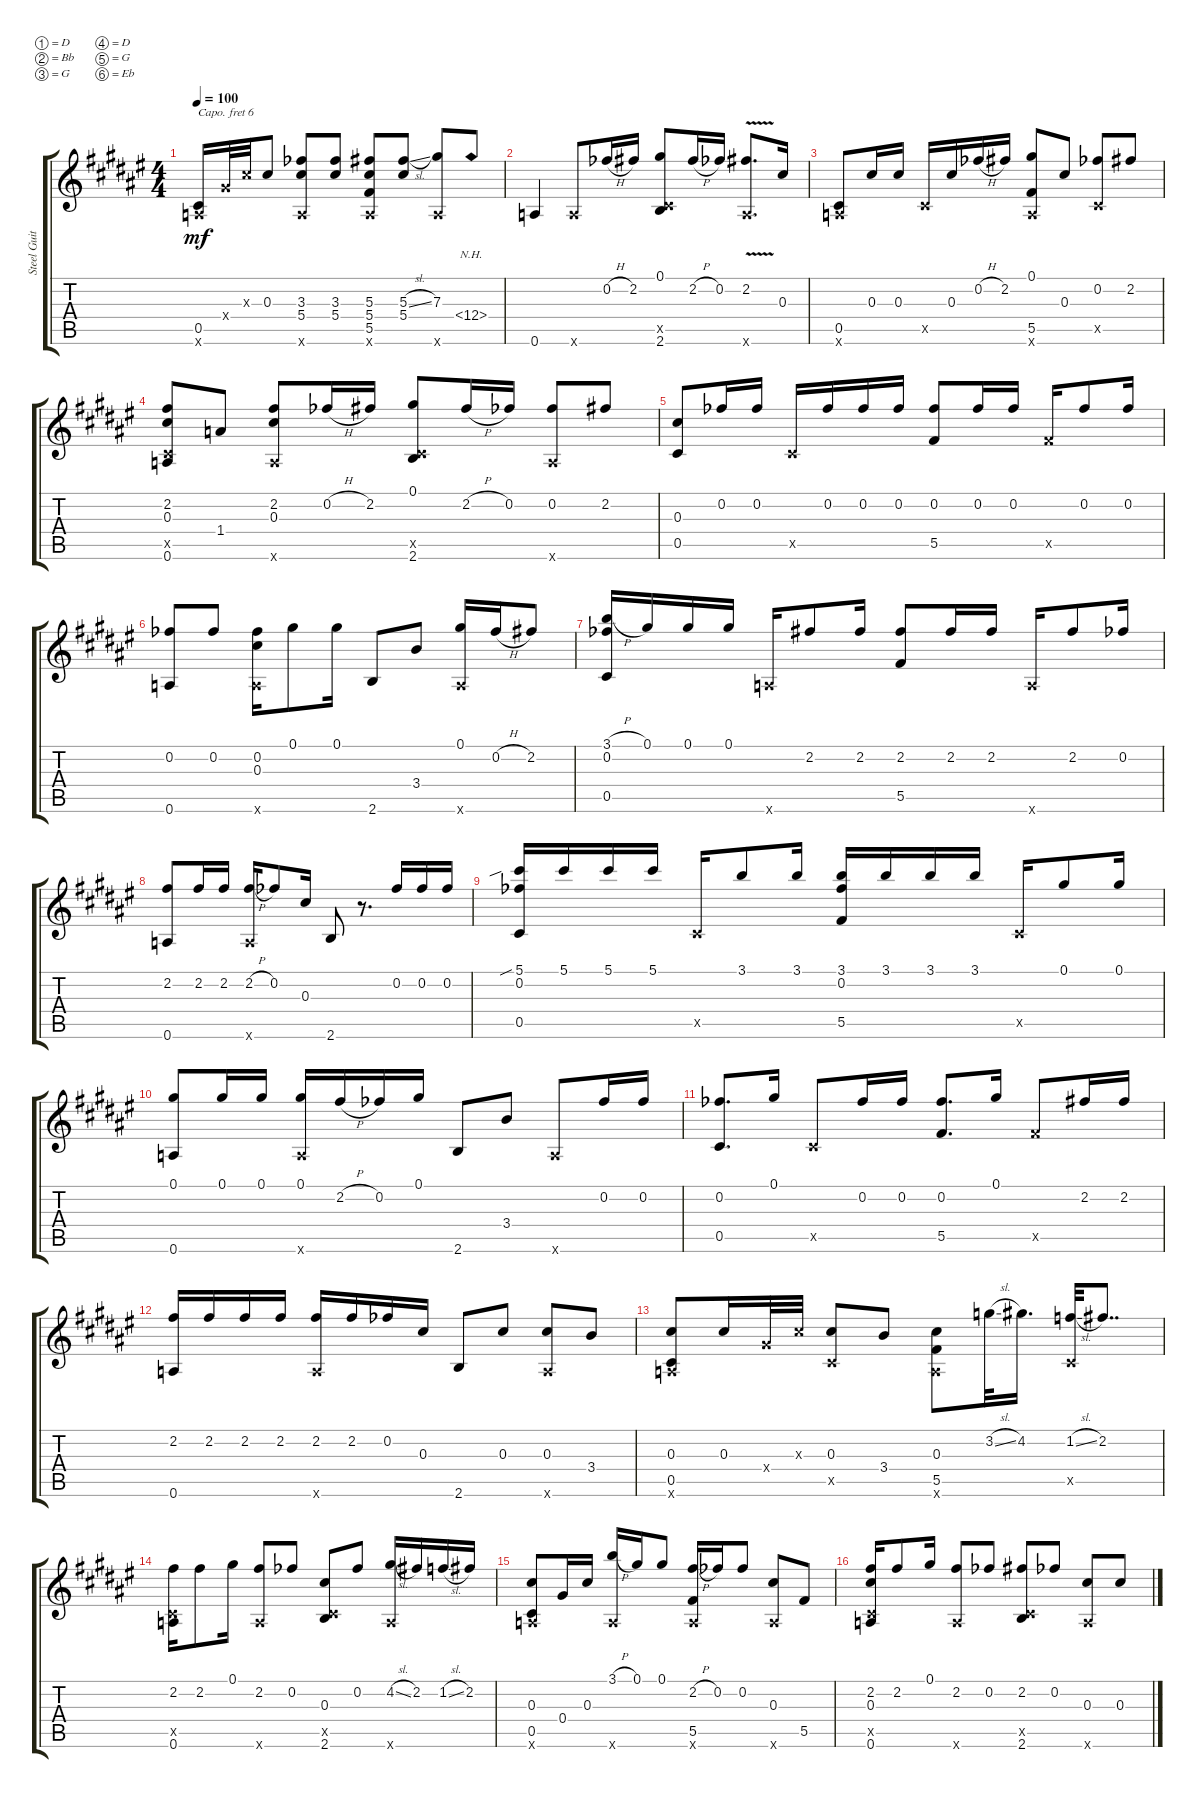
\defaultSystemsLayout 4
\bracketExtendMode groupsimilarinstruments
\otherSystemsTrackNameOrientation horizontal
\track ("Steel Guitar" "Steel Guit") {instrument acousticguitarsteel}
\staff {score tabs}
\capo 6
\tuning (D4 Bb3 G3 D3 G2 Eb2)
\ts (4 4)
\tempo 100
\clef g2
\ks f#
(0.5{acc forcenatural} 0.6{x acc b}).16{dy mf beam Up} 0.4{x acc forcenatural}.32{beam Up} 0.3{x acc forcenatural}.32{beam Up} 0.3{acc forcenatural}.8{beam Up} (5.4{acc forcenatural} 3.3{acc b} 0.6{x acc b}).8{beam Up} (5.4{acc forcenatural} 3.3{acc b}).8{beam Up} (5.5{acc forcenatural} 5.4{acc forcenatural} 5.3{acc forcenatural} 0.6{x acc b}).8{beam Up} (5.3{sl acc forcenatural} 5.4{acc forcenatural}).8{beam Up} (7.3{acc forcenatural} 0.6{x acc b}).8{beam Up} 12.4{nh acc forcenatural}.8{beam Up} |
0.6{acc b}.4{beam Up} 0.6{x acc b}.8{beam Up} 0.2{h acc b}.16{beam Up} 2.2{acc forcenatural}.16{beam Up} (0.1{acc forcenatural} 2.6{acc forcenatural} 0.5{x acc forcenatural}).8{beam Up} 2.2{h acc forcenatural}.16{beam Up} 0.2{acc b}.16{beam Up} (2.2{v acc forcenatural} 0.6{x acc b}).8{d beam Up} 0.3{acc forcenatural}.16{beam Up} |
(0.5{acc forcenatural} 0.6{x acc b}).8{beam Up} 0.3{acc forcenatural}.16{beam Up} 0.3{acc forcenatural}.16{beam Up} 0.5{x acc forcenatural}.16{beam Up} 0.3{acc forcenatural}.16{beam Up} 0.2{h acc b}.16{beam Up} 2.2{acc forcenatural}.16{beam Up} (0.1{acc forcenatural} 5.5{acc forcenatural} 0.6{x acc b}).8{beam Up} 0.3{acc forcenatural}.8{beam Up} (0.2{acc b} 0.5{x acc forcenatural}).8{beam Up} 2.2{acc forcenatural}.8{beam Up} |
(2.2{acc forcenatural} 0.3{acc forcenatural} 0.6{acc b} 0.5{x acc forcenatural}).8{beam Up} 1.4{acc b}.8{beam Up} (0.3{acc forcenatural} 2.2{acc forcenatural} 0.6{x acc b}).8{beam Up} 0.2{h acc b}.16{beam Up} 2.2{acc forcenatural}.16{beam Up} (0.1{acc forcenatural} 2.6{acc forcenatural} 0.5{x acc forcenatural}).8{beam Up} 2.2{h acc forcenatural}.16{beam Up} 0.2{acc b}.16{beam Up} (0.2{acc b} 0.6{x acc b}).8{beam Up} 2.2{acc forcenatural}.8{beam Up} |
(0.5{acc forcenatural} 0.3{acc forcenatural}).8{beam Up} 0.2{acc b}.16{beam Up} 0.2{acc b}.16{beam Up} 0.5{x acc forcenatural}.16{beam Up} 0.2{acc b}.16{beam Up} 0.2{acc b}.16{beam Up} 0.2{acc b}.16{beam Up} (0.2{acc b} 5.5{acc forcenatural}).8{beam Up} 0.2{acc b}.16{beam Up} 0.2{acc b}.16{beam Up} 5.5{x acc forcenatural}.16{beam Up} 0.2{acc b}.8{beam Up} 0.2{acc b}.16{beam Up} |
(0.2{acc b} 0.6{acc b}).8{beam Up} 0.2{acc b}.8{beam Up} (0.2{acc b} 0.3{acc forcenatural} 0.6{x acc b}).16{beam Down} 0.1{acc forcenatural}.8{beam Down} 0.1{acc forcenatural}.16{beam Down} 2.6{acc forcenatural}.8{beam Up} 3.4{acc forcenatural}.8{beam Up} (0.1{acc forcenatural} 0.6{x acc b}).16{beam Up} 0.2{h acc b}.16{beam Up} 2.2{acc forcenatural}.8{beam Up} |
(0.2{acc b} 0.5{acc forcenatural} 3.1{h acc forcenatural}).16{beam Up} 0.1{acc forcenatural}.16{beam Up} 0.1{acc forcenatural}.16{beam Up} 0.1{acc forcenatural}.16{beam Up} 0.6{x acc b}.16{beam Up} 2.2{acc forcenatural}.8{beam Up} 2.2{acc forcenatural}.16{beam Up} (5.5{acc forcenatural} 2.2{acc forcenatural}).8{beam Up} 2.2{acc forcenatural}.16{beam Up} 2.2{acc forcenatural}.16{beam Up} 0.6{x acc b}.16{beam Up} 2.2{acc forcenatural}.8{beam Up} 0.2{acc b}.16{beam Up} |
(2.2{acc forcenatural} 0.6{acc b}).8{beam Up} 2.2{acc forcenatural}.16{beam Up} 2.2{acc forcenatural}.16{beam Up} (2.2{h acc forcenatural} 0.6{x acc b}).16{beam Up} 0.2{acc b}.8{beam Up} 0.3{acc forcenatural}.16{beam Up} 2.6{acc forcenatural}.8{beam Up} r.8{d beam Up} 0.2{acc b}.16{beam Up} 0.2{acc b}.16{beam Up} 0.2{acc b}.16{beam Up} |
(5.1{sib acc forcenatural} 0.5{acc forcenatural} 0.2{acc b}).16{beam Up} 5.1{acc forcenatural}.16{beam Up} 5.1{acc forcenatural}.16{beam Up} 5.1{acc forcenatural}.16{beam Up} 0.5{x acc forcenatural}.16{beam Up} 3.1{acc forcenatural}.8{beam Up} 3.1{acc forcenatural}.16{beam Up} (3.1{acc forcenatural} 5.5{acc forcenatural} 0.2{acc b}).16{beam Up} 3.1{acc forcenatural}.16{beam Up} 3.1{acc forcenatural}.16{beam Up} 3.1{acc forcenatural}.16{beam Up} 0.5{x acc forcenatural}.16{beam Up} 0.1{acc forcenatural}.8{beam Up} 0.1{acc forcenatural}.16{beam Up} |
(0.1{acc forcenatural} 0.6{acc b}).8{beam Up} 0.1{acc forcenatural}.16{beam Up} 0.1{acc forcenatural}.16{beam Up} (0.1{acc forcenatural} 0.6{x acc b}).16{beam Up} 2.2{h acc forcenatural}.16{beam Up} 0.2{acc b}.16{beam Up} 0.1{acc forcenatural}.16{beam Up} 2.6{acc forcenatural}.8{beam Up} 3.4{acc forcenatural}.8{beam Up} 0.6{x acc b}.8{beam Up} 0.2{acc b}.16{beam Up} 0.2{acc b}.16{beam Up} |
(0.2{acc b} 0.5{acc forcenatural}).8{d beam Up} 0.1{acc forcenatural}.16{beam Up} 0.5{x acc forcenatural}.8{beam Up} 0.2{acc b}.16{beam Up} 0.2{acc b}.16{beam Up} (0.2{acc b} 5.5{acc forcenatural}).8{d beam Up} 0.1{acc forcenatural}.16{beam Up} 5.5{x acc forcenatural}.8{beam Up} 2.2{acc forcenatural}.16{beam Up} 2.2{acc forcenatural}.16{beam Up} |
(2.2{acc forcenatural} 0.6{acc b}).16{beam Up} 2.2{acc forcenatural}.16{beam Up} 2.2{acc forcenatural}.16{beam Up} 2.2{acc forcenatural}.16{beam Up} (2.2{acc forcenatural} 0.6{x acc b}).16{beam Up} 2.2{acc forcenatural}.16{beam Up} 0.2{acc b}.16{beam Up} 0.3{acc forcenatural}.16{beam Up} 2.6{acc forcenatural}.8{beam Up} 0.3{acc forcenatural}.8{beam Up} (0.3{acc forcenatural} 0.6{x acc b}).8{beam Up} 3.4{acc forcenatural}.8{beam Up} |
(0.5{acc forcenatural} 0.3{acc forcenatural} 0.6{x acc b}).8{beam Up} 0.3{acc forcenatural}.16{beam Up} 0.4{x acc forcenatural}.32{beam Up} 0.3{x acc forcenatural}.32{beam Up} (0.3{acc forcenatural} 0.5{x acc forcenatural}).8{beam Up} 3.4{acc forcenatural}.8{beam Up} (5.5{acc forcenatural} 0.3{acc forcenatural} 0.6{x acc b}).8{beam Down} 3.2{sl acc b}.32{beam Down} 4.2{acc forcenatural}.16{d beam Down} (1.2{sl acc forcenatural} 0.5{x acc forcenatural}).32{beam Up} 2.2{acc forcenatural}.8{dd beam Up} |
(2.2{acc forcenatural} 0.6{acc b} 0.5{x acc forcenatural}).16{beam Down} 2.2{acc forcenatural}.8{beam Down} 0.1{acc forcenatural}.16{beam Down} (2.2{acc forcenatural} 0.6{x acc b}).8{beam Up} 0.2{acc b}.8{beam Up} (0.3{acc forcenatural} 2.6{acc forcenatural} 0.5{x acc forcenatural}).8{beam Up} 0.2{acc b}.8{beam Up} (4.2{sl acc forcenatural} 0.6{x acc b}).16{beam Up} 2.2{acc forcenatural}.16{beam Up} 1.2{sl acc forcenatural}.16{beam Up} 2.2{acc forcenatural}.16{beam Up} |
(0.3{acc forcenatural} 0.5{acc forcenatural} 0.6{x acc b}).8{beam Up} 0.4{acc forcenatural}.16{beam Up} 0.3{acc forcenatural}.16{beam Up} (3.1{h acc forcenatural} 0.6{x acc b}).16{beam Up} 0.1{acc forcenatural}.16{beam Up} 0.1{acc forcenatural}.8{beam Up} (2.2{h acc forcenatural} 5.5{acc forcenatural} 0.6{x acc b}).16{beam Up} 0.2{acc b}.16{beam Up} 0.2{acc b}.8{beam Up} (0.3{acc forcenatural} 0.6{x acc b}).8{beam Up} 5.5{acc forcenatural}.8{beam Up} |
(2.2{acc forcenatural} 0.6{acc b} 0.5{x acc forcenatural} 0.3{acc forcenatural}).16{beam Up} 2.2{acc forcenatural}.8{beam Up} 0.1{acc forcenatural}.16{beam Up} (2.2{acc forcenatural} 0.6{x acc b}).8{beam Up} 0.2{acc b}.8{beam Up} (2.2{acc forcenatural} 2.6{acc forcenatural} 0.5{x acc forcenatural}).8{beam Up} 0.2{acc b}.8{beam Up} (0.3{acc forcenatural} 0.6{x acc b}).8{beam Up} 0.3{acc forcenatural}.8{beam Up}
